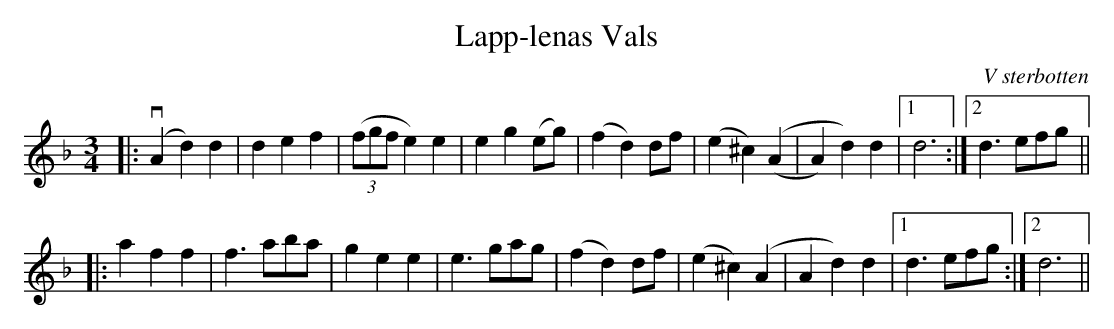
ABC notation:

X:1
T:Lapp-lenas Vals
O:V sterbotten
M:3/4
L:1/4
K:Dm
|: v(Ad) d | def |(3(f/g/f/ e)e | eg (e/g/) | (fd) d/f/ | (e^c)((A |A)d)d |1 d3 :|2 d3/ e/f/g/ ||
|:aff | f3/ a/b/a/ | gee |e3/ g/a/g/ | (fd) d/f/ | (e^c)(A | Ad)d |1 d3/ e/f/g/ :|2 d3 ||
